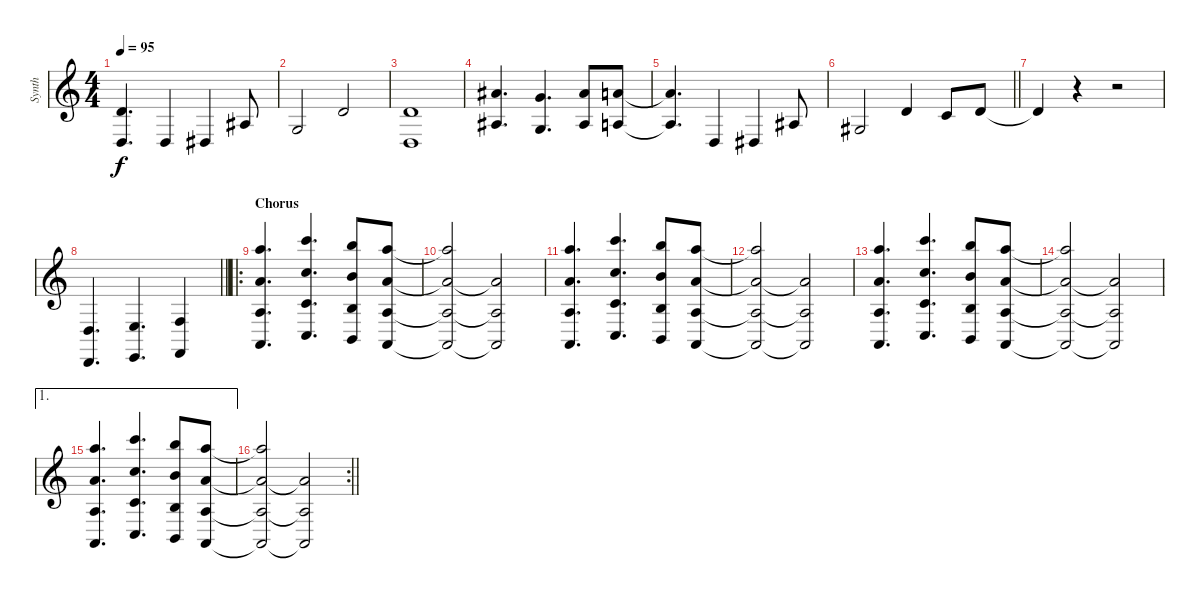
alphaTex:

\track ("Synth" "Synth") {instrument pad2warm}
\staff {score}
\tuning (E4 C4 G3 C3 G2 C2) {hide}
\ts (4 4)
\tempo 95
\clef g2
\ks c
(2.2{t} 2.4{t}).4{d dy f} 2.4.4 3.4.4 3.3.8 |
0.3.2 2.2.2 |
(2.2 2.4).1 |
(6.1 3.3).4{d} (3.1 0.3).4{d} (6.1 3.3).8 (5.1 2.3).8 |
(5.1{t} 2.3{t}).4{d} 2.4.4 3.4.4 3.3.8 |
\barLineRight lightlight
1.3.2 2.2.4 0.2.8 2.2.8 |
2.2{t}.4 r.4 r.2 |
\barLineRight lightlight
(2.4 2.6).4{d} (4.4 4.6).4{d} (5.4 5.6).4 |
\ro
\section ("" "Chorus")
(5.1 21.2 2.3 2.5).4{d} (20.1 12.2 5.3 0.4).4{d} (19.1 11.2 4.3 4.5).8 (5.1 21.2 2.3 2.5).8 |
(5.1{t} 21.2{t} 2.3{t} 2.5{t}).2 (5.1{t} 2.3{t} 2.5{t}).2 |
(5.1 21.2 2.3 2.5).4{d} (20.1 12.2 5.3 0.4).4{d} (19.1 11.2 4.3 4.5).8 (5.1 21.2 2.3 2.5).8 |
(5.1{t} 21.2{t} 2.3{t} 2.5{t}).2 (5.1{t} 2.3{t} 2.5{t}).2 |
(5.1 21.2 2.3 2.5).4{d} (20.1 12.2 5.3 0.4).4{d} (19.1 11.2 4.3 4.5).8 (5.1 21.2 2.3 2.5).8 |
(5.1{t} 21.2{t} 2.3{t} 2.5{t}).2 (5.1{t} 2.3{t} 2.5{t}).2 |
\ae 1
(5.1 21.2 2.3 2.5).4{d} (20.1 12.2 5.3 0.4).4{d} (19.1 11.2 4.3 4.5).8 (5.1 21.2 2.3 2.5).8 |
\rc 2
\barLineRight lightlight
(5.1{t} 21.2{t} 2.3{t} 2.5{t}).2 (5.1{t} 2.3{t} 2.5{t}).2
